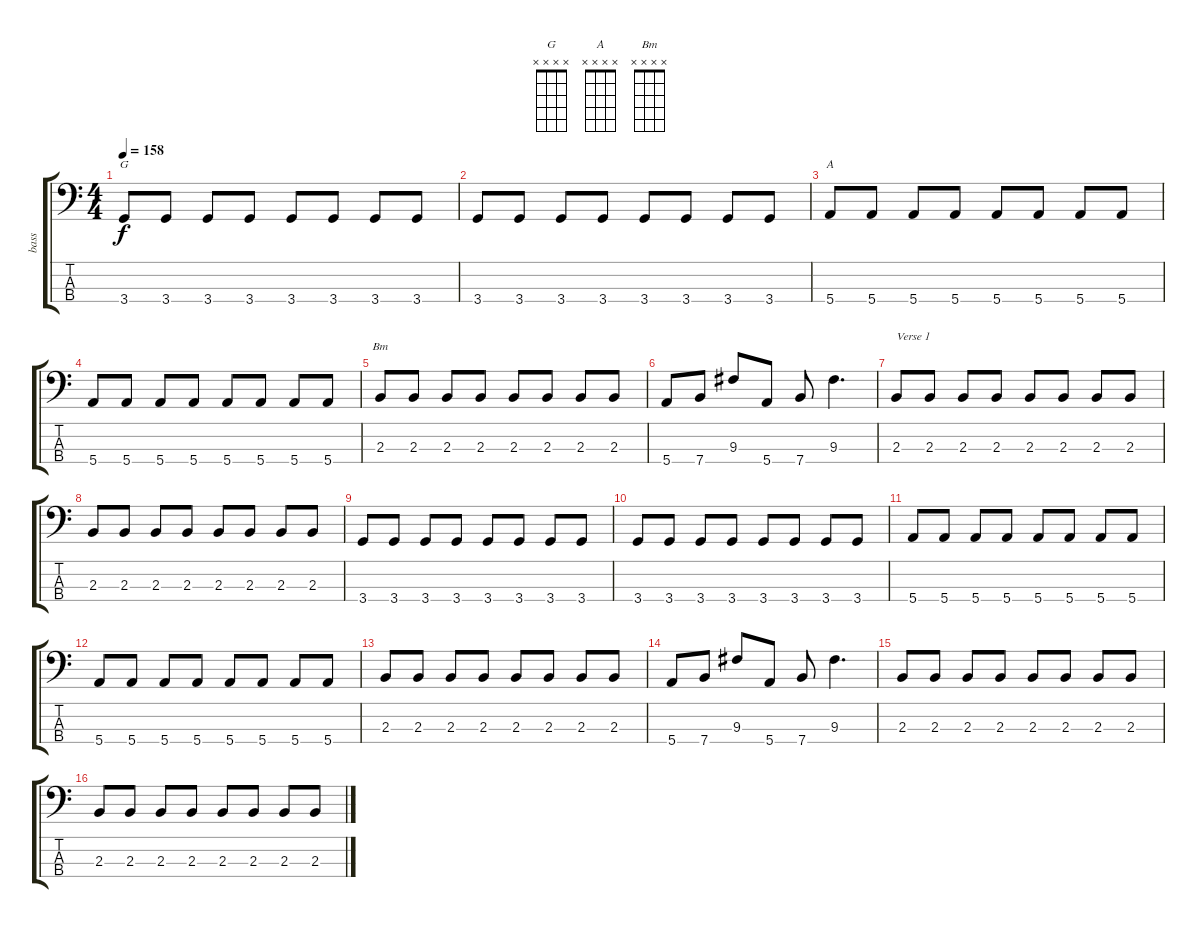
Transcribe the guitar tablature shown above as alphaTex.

\track ("bass" "bass") {instrument electricbassfinger}
\staff {score tabs}
\tuning (G2 D2 A1 E1) {hide}
\chord ("G" x x x x)
\chord ("A" x x x x)
\chord ("Bm" x x x x)
\ts (4 4)
\tempo 158
\clef f4
\ks c
3.4.8{ch "G" dy f} 3.4.8 3.4.8 3.4.8 3.4.8 3.4.8 3.4.8 3.4.8 |
3.4.8 3.4.8 3.4.8 3.4.8 3.4.8 3.4.8 3.4.8 3.4.8 |
5.4.8{ch "A"} 5.4.8 5.4.8 5.4.8 5.4.8 5.4.8 5.4.8 5.4.8 |
5.4.8 5.4.8 5.4.8 5.4.8 5.4.8 5.4.8 5.4.8 5.4.8 |
2.3.8{ch "Bm"} 2.3.8 2.3.8 2.3.8 2.3.8 2.3.8 2.3.8 2.3.8 |
5.4.8 7.4.8 9.3.8 5.4.8 7.4.8 9.3.4{d} |
2.3.8{txt "Verse 1"} 2.3.8 2.3.8 2.3.8 2.3.8 2.3.8 2.3.8 2.3.8 |
2.3.8 2.3.8 2.3.8 2.3.8 2.3.8 2.3.8 2.3.8 2.3.8 |
3.4.8 3.4.8 3.4.8 3.4.8 3.4.8 3.4.8 3.4.8 3.4.8 |
3.4.8 3.4.8 3.4.8 3.4.8 3.4.8 3.4.8 3.4.8 3.4.8 |
5.4.8 5.4.8 5.4.8 5.4.8 5.4.8 5.4.8 5.4.8 5.4.8 |
5.4.8 5.4.8 5.4.8 5.4.8 5.4.8 5.4.8 5.4.8 5.4.8 |
2.3.8 2.3.8 2.3.8 2.3.8 2.3.8 2.3.8 2.3.8 2.3.8 |
5.4.8 7.4.8 9.3.8 5.4.8 7.4.8 9.3.4{d} |
2.3.8 2.3.8 2.3.8 2.3.8 2.3.8 2.3.8 2.3.8 2.3.8 |
2.3.8 2.3.8 2.3.8 2.3.8 2.3.8 2.3.8 2.3.8 2.3.8
